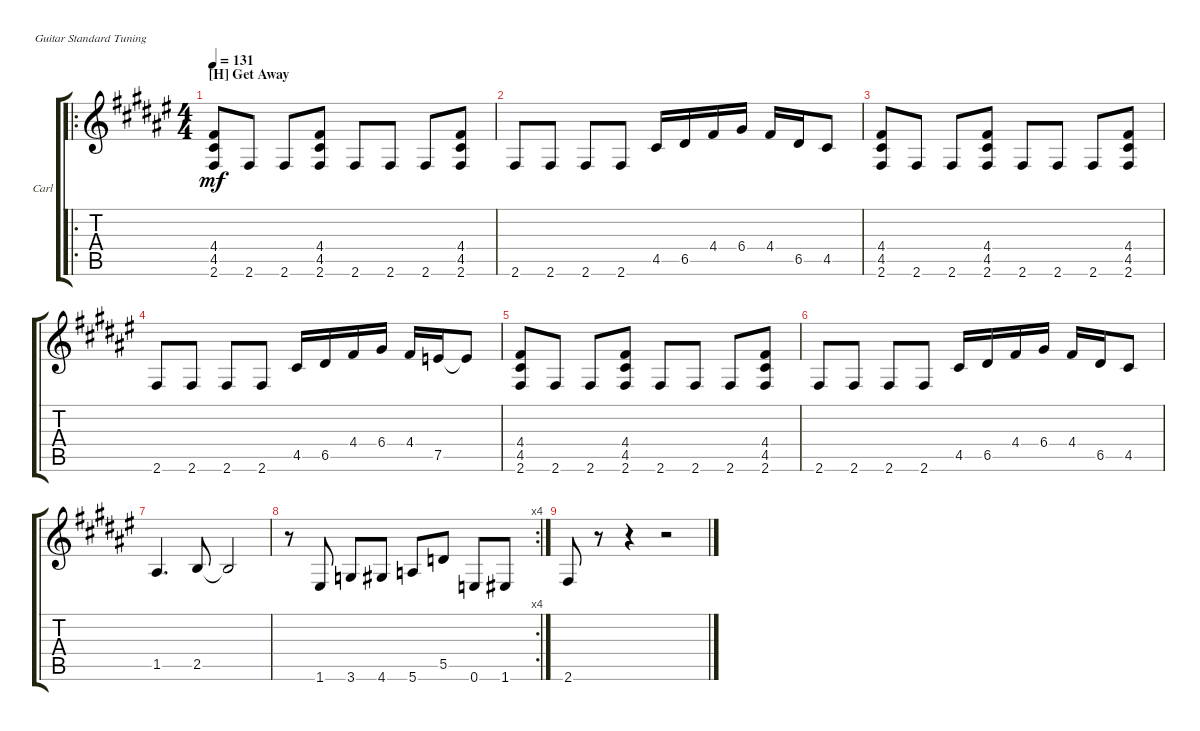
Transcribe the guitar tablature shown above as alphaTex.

\defaultSystemsLayout 4
\bracketExtendMode groupsimilarinstruments
\firstSystemTrackNameOrientation horizontal
\otherSystemsTrackNameOrientation horizontal
\track ("Guitar" "Carl") {multiBarRest instrument acousticguitarsteel}
\staff {score tabs}
\tuning (E4 B3 G3 D3 A2 E2)
\ro
\ts (4 4)
\section ("H" "Get Away")
\tempo 131
\clef g2
\ks f#
(2.6 4.5 4.4).8{dy mf} 2.6.8 2.6.8 (2.6 4.5 4.4).8 2.6.8 2.6.8 2.6.8 (2.6 4.5 4.4).8 |
2.6.8 2.6.8 2.6.8 2.6.8 4.5.16 6.5.16 4.4.16 6.4.16 4.4.16 6.5.16 4.5.8 |
(2.6 4.5 4.4).8 2.6.8 2.6.8 (2.6 4.5 4.4).8 2.6.8 2.6.8 2.6.8 (2.6 4.5 4.4).8 |
2.6.8 2.6.8 2.6.8 2.6.8 4.5.16 6.5.16 4.4.16 6.4.16 4.4.16 7.5.16 7.5{t}.8 |
(2.6 4.5 4.4).8 2.6.8 2.6.8 (2.6 4.5 4.4).8 2.6.8 2.6.8 2.6.8 (2.6 4.5 4.4).8 |
2.6.8 2.6.8 2.6.8 2.6.8 4.5.16 6.5.16 4.4.16 6.4.16 4.4.16 6.5.16 4.5.8 |
1.5.4{d} 2.5.8 2.5{t}.2 |
\rc 4
r.8 1.6.8 3.6.8 4.6.8 5.6.8 5.5.8 0.6.8 1.6.8 |
2.6.8 r.8 r.4 r.2
